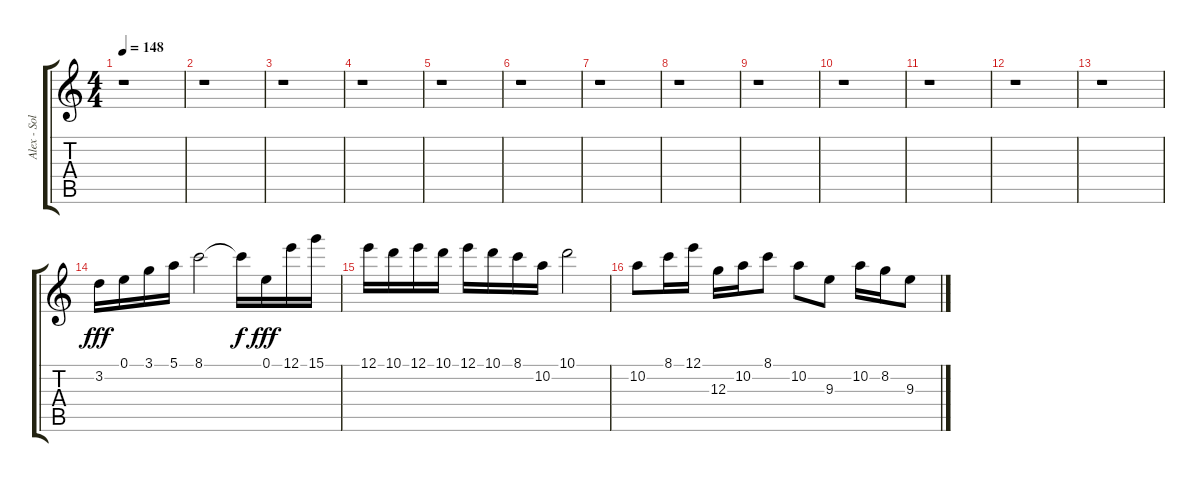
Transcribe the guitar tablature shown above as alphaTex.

\track ("Alex - Solo" "Alex - Sol") {instrument electricguitarjazz}
\staff {score tabs}
\tuning (E4 B3 G3 D3 A2 E2) {hide}
\ts (4 4)
\tempo 148
\clef g2
\ks c
r.1{dy fff} |
r.1 |
r.1 |
r.1 |
r.1 |
r.1 |
r.1 |
r.1 |
r.1 |
r.1 |
r.1 |
r.1 |
r.1 |
3.2.16 0.1.16 3.1.16 5.1.16 8.1.2 8.1{t}.16{dy f} 0.1.16{dy fff} 12.1.16 15.1.16 |
12.1.16 10.1.16 12.1.16 10.1.16 12.1.16 10.1.16 8.1.16 10.2.16 10.1.2 |
10.2.8 8.1.16 12.1.16 12.3.16 10.2.16 8.1.8 10.2.8 9.3.8 10.2.16 8.2.16 9.3.8
